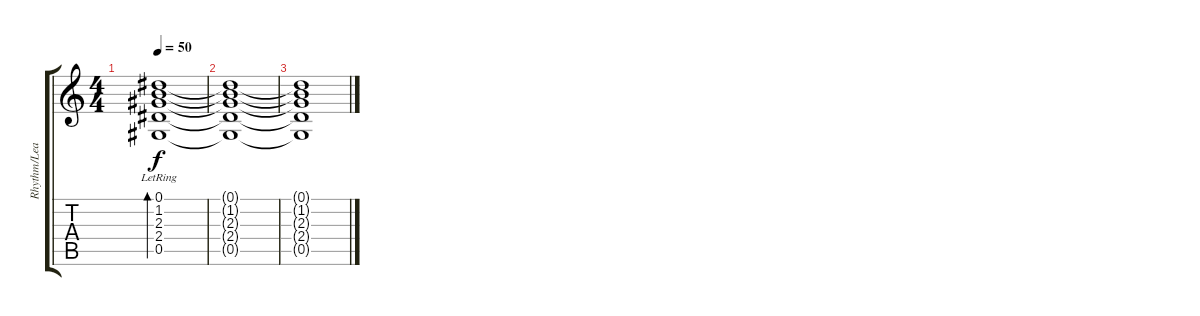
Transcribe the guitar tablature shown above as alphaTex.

\track ("Rhythm/Lead Guitar - Badi Boy" "Rhythm/Lea") {instrument overdrivenguitar}
\staff {score tabs}
\tuning (Eb4 Bb3 Gb3 Db3 Ab2 Eb2) {hide}
\ts (4 4)
\tempo 50
\clef g2
\ks c
(0.1{lr} 1.2 2.3 2.4 0.5{lr}).1{bd 480 dy f volume 0} |
(0.1{t} 1.2{t} 2.3{t} 2.4{t} 0.5{t}).1 |
(0.1{t} 1.2{t} 2.3{t} 2.4{t} 0.5{t}).1
